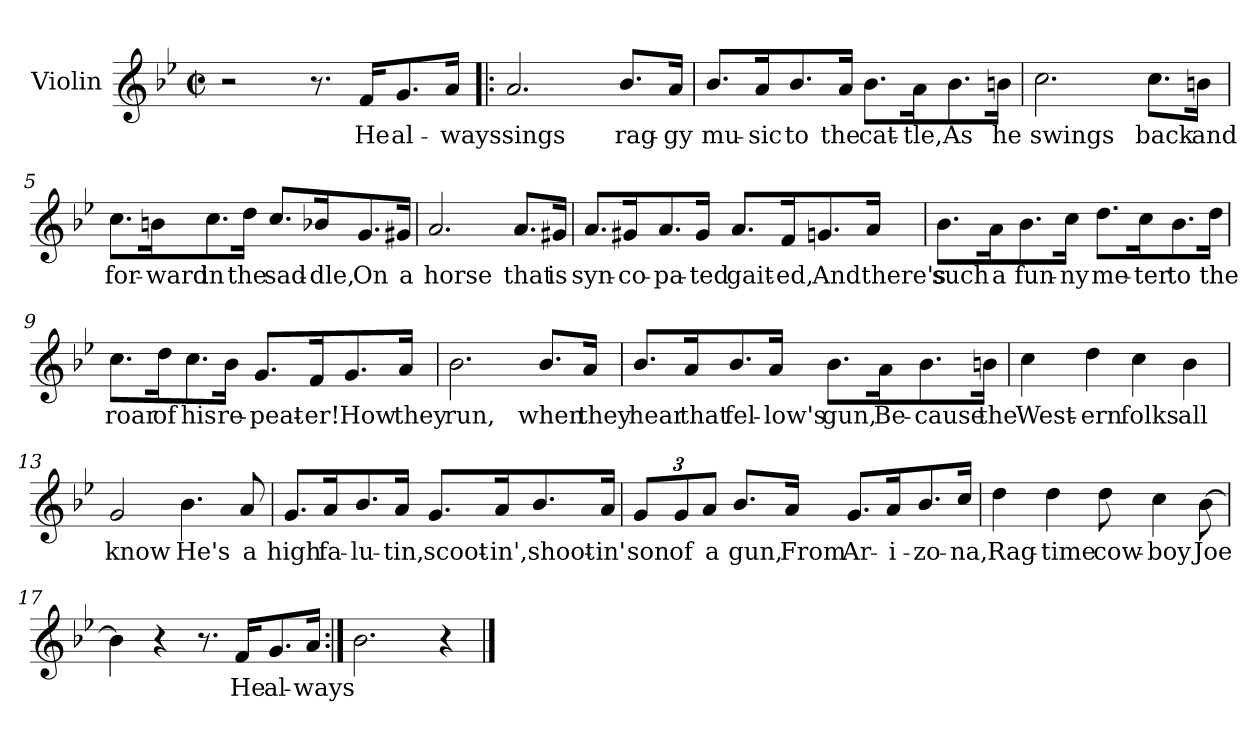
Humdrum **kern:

**kern	**text
*part1	*part1
*staff1	*staff1
*I"Violin	*
*I'Vln	*
*clefG2	*
*k[b-e-]	*
*B-:	*
*M2/2	*
*met(c|)	*
=1	=1
2r	.
8.r	.
16f/KL	He
8.g/	al-
16a/Jk	-ways
=2!|:	=2!|:
2.a/	sings
8.b-/L	rag-
16a/Jk	-gy
=3	=3
8.b-/L	mu-
16a/K	-sic
8.b-/	to
16a/Jk	the
8.b-\L	cat-
16a\K	-tle,
8.b-\	As
16bn\Jk	he
=4	=4
2.cc\	swings
8.cc\L	back
16bn\Jk	and
!!LO:LB:g=z
=5	=5
8.cc\L	for-
16bn\K	-ward
8.cc\	in
16dd\Jk	the
8.cc/L	sad-
16b-X/K	-dle,
8.g/	On
16g#X/Jk	a
=6	=6
2.a/	horse
8.a/L	that
16g#X/Jk	is
=7	=7
8.a/L	syn-
16g#X/K	-co-
8.a/	-pa-
16g#/Jk	-ted
8.a/L	gait-
16f/K	-ed,
8.gn/	And
16a/Jk	there's
!!LO:LB:g=z
=8	=8
8.b-\L	such
16a\K	a
8.b-\	fun-
16cc\Jk	-ny
8.dd\L	me-
16cc\K	-ter
8.b-\	to
16dd\Jk	the
=9	=9
8.cc\L	roar
16dd\K	of
8.cc\	his
16b-\Jk	re-
8.g/L	-peat-
16f/K	-er!
8.g/	How
16a/Jk	they
=10	=10
2.b-\	run,
8.b-/L	when
16a/Jk	they
!!LO:LB:g=z
=11	=11
8.b-/L	hear
16a/K	that
8.b-/	fel-
16a/Jk	-low's
8.b-\L	gun,
16a\K	Be-
8.b-\	-cause
16bn\Jk	the
=12	=12
4cc\	West-
4dd\	-ern
4cc\	folks
4b-\	all
!!LO:LB:g=z
=13	=13
2g/	know
4.b-\	He's
8a/	a
=14	=14
8.g/L	high
16a/K	fa-
8.b-/	-lu-
16a/Jk	-tin,
8.g/L	scoot-
16a/K	-in',
8.b-/	shoot-
16a/Jk	-in'
=15	=15
*Xbrackettup	*
12g/L	son
12g/	of
12a/J	a
8.b-/L	gun,
16a/Jk	From
8.g/L	Ar-
16a/K	-i-
8.b-/	-zo-
16cc/Jk	-na,
!!LO:LB:g=z
=16	=16
4dd\	Rag-
4dd\	-time
8dd\	cow-
4cc\	-boy
[8b-\	Joe
=17	=17
4b-\]	.
4r	.
8.r	.
16f/KL	He
8.g/	al-
16a/Jk	-ways
=18:|!	=18:|!
2.b-\	.
4r	.
==	==
*-	*-
